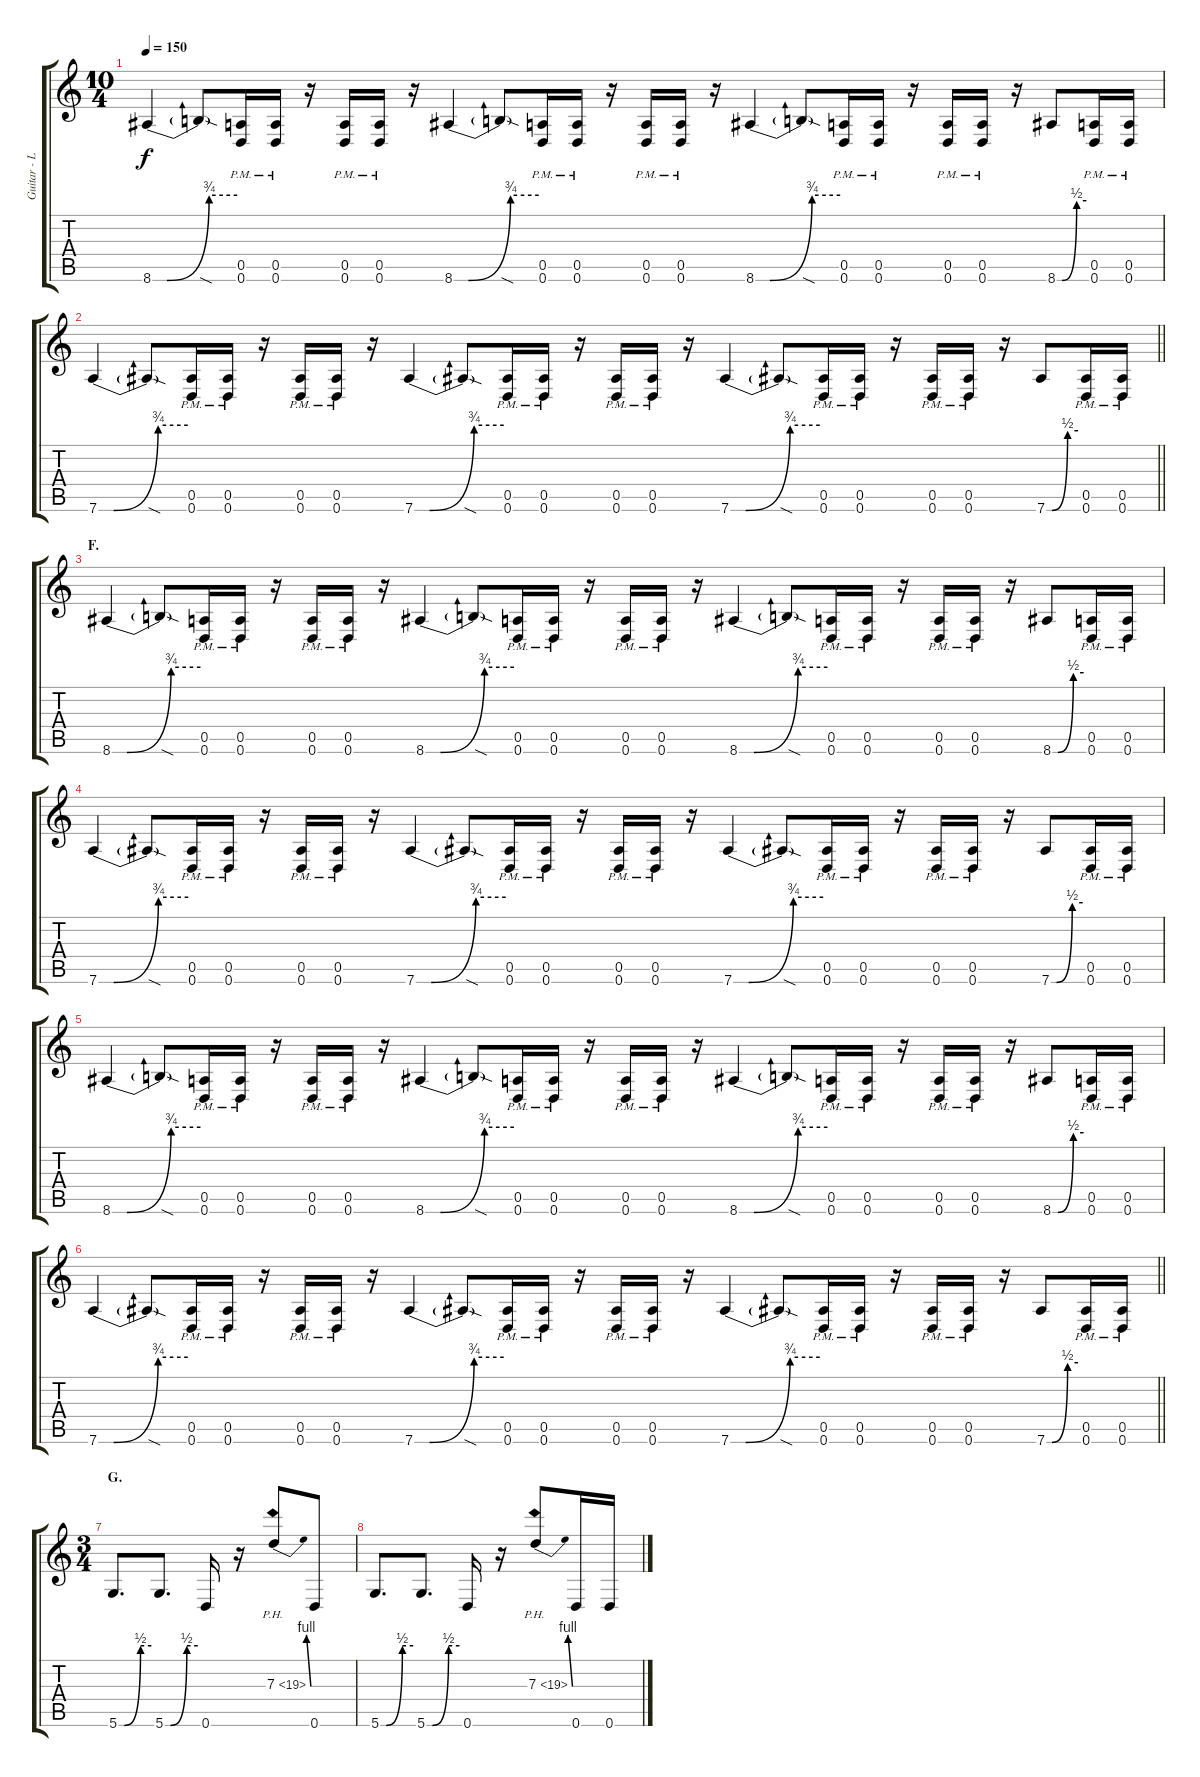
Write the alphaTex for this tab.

\track ("Guitar - Left" "Guitar - L") {instrument distortionguitar}
\staff {score tabs}
\tuning (E4 B3 G3 D3 A2 D2) {hide}
\ts (10 4)
\tempo 150
\clef g2
\ks c
8.6{be (custom 0 0 10 0 40 3 60 3)}.4{dy f} 8.6{sod t}.8 (0.5{pm} 0.6{pm}).16 (0.5{pm} 0.6{pm}).16 r.16 (0.5{pm} 0.6{pm}).16 (0.5{pm} 0.6{pm}).16 r.16 8.6{be (custom 0 0 10 0 40 3 60 3)}.4 8.6{sod t}.8 (0.5{pm} 0.6{pm}).16 (0.5{pm} 0.6{pm}).16 r.16 (0.5{pm} 0.6{pm}).16 (0.5{pm} 0.6{pm}).16 r.16 8.6{be (custom 0 0 10 0 40 3 60 3)}.4 8.6{sod t}.8 (0.5{pm} 0.6{pm}).16 (0.5{pm} 0.6{pm}).16 r.16 (0.5{pm} 0.6{pm}).16 (0.5{pm} 0.6{pm}).16 r.16 8.6{be (custom 0 0 10 0 40 2 60 2)}.8 (0.5{pm} 0.6{pm}).16 (0.5{pm} 0.6{pm}).16 |
\barLineRight lightlight
7.6{be (custom 0 0 10 0 40 3 60 3)}.4 7.6{sod t}.8 (0.5{pm} 0.6{pm}).16 (0.5{pm} 0.6{pm}).16 r.16 (0.5{pm} 0.6{pm}).16 (0.5{pm} 0.6{pm}).16 r.16 7.6{be (custom 0 0 10 0 40 3 60 3)}.4 7.6{sod t}.8 (0.5{pm} 0.6{pm}).16 (0.5{pm} 0.6{pm}).16 r.16 (0.5{pm} 0.6{pm}).16 (0.5{pm} 0.6{pm}).16 r.16 7.6{be (custom 0 0 10 0 40 3 60 3)}.4 7.6{sod t}.8 (0.5{pm} 0.6{pm}).16 (0.5{pm} 0.6{pm}).16 r.16 (0.5{pm} 0.6{pm}).16 (0.5{pm} 0.6{pm}).16 r.16 7.6{be (custom 0 0 10 0 40 2 60 2)}.8 (0.5{pm} 0.6{pm}).16 (0.5{pm} 0.6{pm}).16 |
\section ("" "F.")
8.6{be (custom 0 0 10 0 40 3 60 3)}.4 8.6{sod t}.8 (0.5{pm} 0.6{pm}).16 (0.5{pm} 0.6{pm}).16 r.16 (0.5{pm} 0.6{pm}).16 (0.5{pm} 0.6{pm}).16 r.16 8.6{be (custom 0 0 10 0 40 3 60 3)}.4 8.6{sod t}.8 (0.5{pm} 0.6{pm}).16 (0.5{pm} 0.6{pm}).16 r.16 (0.5{pm} 0.6{pm}).16 (0.5{pm} 0.6{pm}).16 r.16 8.6{be (custom 0 0 10 0 40 3 60 3)}.4 8.6{sod t}.8 (0.5{pm} 0.6{pm}).16 (0.5{pm} 0.6{pm}).16 r.16 (0.5{pm} 0.6{pm}).16 (0.5{pm} 0.6{pm}).16 r.16 8.6{be (custom 0 0 10 0 40 2 60 2)}.8 (0.5{pm} 0.6{pm}).16 (0.5{pm} 0.6{pm}).16 |
7.6{be (custom 0 0 10 0 40 3 60 3)}.4 7.6{sod t}.8 (0.5{pm} 0.6{pm}).16 (0.5{pm} 0.6{pm}).16 r.16 (0.5{pm} 0.6{pm}).16 (0.5{pm} 0.6{pm}).16 r.16 7.6{be (custom 0 0 10 0 40 3 60 3)}.4 7.6{sod t}.8 (0.5{pm} 0.6{pm}).16 (0.5{pm} 0.6{pm}).16 r.16 (0.5{pm} 0.6{pm}).16 (0.5{pm} 0.6{pm}).16 r.16 7.6{be (custom 0 0 10 0 40 3 60 3)}.4 7.6{sod t}.8 (0.5{pm} 0.6{pm}).16 (0.5{pm} 0.6{pm}).16 r.16 (0.5{pm} 0.6{pm}).16 (0.5{pm} 0.6{pm}).16 r.16 7.6{be (custom 0 0 10 0 40 2 60 2)}.8 (0.5{pm} 0.6{pm}).16 (0.5{pm} 0.6{pm}).16 |
8.6{be (custom 0 0 10 0 40 3 60 3)}.4 8.6{sod t}.8 (0.5{pm} 0.6{pm}).16 (0.5{pm} 0.6{pm}).16 r.16 (0.5{pm} 0.6{pm}).16 (0.5{pm} 0.6{pm}).16 r.16 8.6{be (custom 0 0 10 0 40 3 60 3)}.4 8.6{sod t}.8 (0.5{pm} 0.6{pm}).16 (0.5{pm} 0.6{pm}).16 r.16 (0.5{pm} 0.6{pm}).16 (0.5{pm} 0.6{pm}).16 r.16 8.6{be (custom 0 0 10 0 40 3 60 3)}.4 8.6{sod t}.8 (0.5{pm} 0.6{pm}).16 (0.5{pm} 0.6{pm}).16 r.16 (0.5{pm} 0.6{pm}).16 (0.5{pm} 0.6{pm}).16 r.16 8.6{be (custom 0 0 10 0 40 2 60 2)}.8 (0.5{pm} 0.6{pm}).16 (0.5{pm} 0.6{pm}).16 |
\barLineRight lightlight
7.6{be (custom 0 0 10 0 40 3 60 3)}.4 7.6{sod t}.8 (0.5{pm} 0.6{pm}).16 (0.5{pm} 0.6{pm}).16 r.16 (0.5{pm} 0.6{pm}).16 (0.5{pm} 0.6{pm}).16 r.16 7.6{be (custom 0 0 10 0 40 3 60 3)}.4 7.6{sod t}.8 (0.5{pm} 0.6{pm}).16 (0.5{pm} 0.6{pm}).16 r.16 (0.5{pm} 0.6{pm}).16 (0.5{pm} 0.6{pm}).16 r.16 7.6{be (custom 0 0 10 0 40 3 60 3)}.4 7.6{sod t}.8 (0.5{pm} 0.6{pm}).16 (0.5{pm} 0.6{pm}).16 r.16 (0.5{pm} 0.6{pm}).16 (0.5{pm} 0.6{pm}).16 r.16 7.6{be (custom 0 0 10 0 40 2 60 2)}.8 (0.5{pm} 0.6{pm}).16 (0.5{pm} 0.6{pm}).16 |
\ts (3 4)
\section ("" "G.")
5.6{be (custom 0 0 10 0 40 2 60 2)}.8{d} 5.6{be (custom 0 0 10 0 40 2 60 2)}.8{d} 0.6.16 r.16 7.3{be (bend 0 0 60 4) ph 12}.8 0.6.8 |
5.6{be (custom 0 0 10 0 40 2 60 2)}.8{d} 5.6{be (custom 0 0 10 0 40 2 60 2)}.8{d} 0.6.16 r.16 7.3{be (bend 0 0 60 4) ph 12}.8 0.6.16 0.6.16
